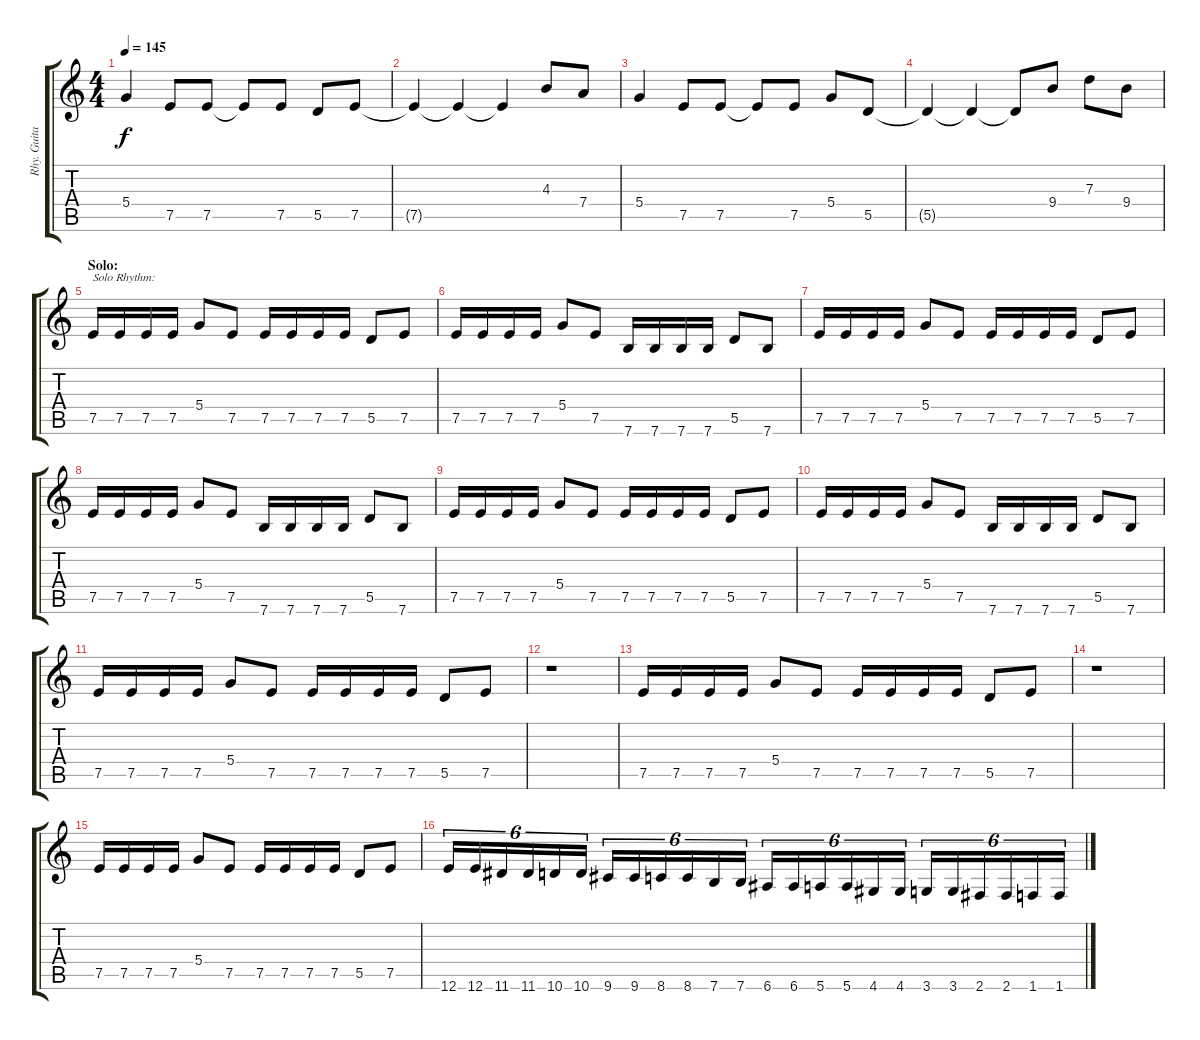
\track ("Rhy. Guitar 2" "Rhy. Guita") {instrument distortionguitar}
\staff {score tabs}
\tuning (E4 B3 G3 D3 A2 E2) {hide}
\ts (4 4)
\tempo 145
\clef g2
\ks c
5.4.4{dy f} 7.5.8 7.5.8 7.5{t}.8 7.5.8 5.5.8 7.5.8 |
7.5{t}.4 7.5{t}.4 7.5{t}.4 4.3.8 7.4.8 |
5.4.4 7.5.8 7.5.8 7.5{t}.8 7.5.8 5.4.8 5.5.8 |
5.5{t}.4 5.5{t}.4 5.5{t}.8 9.4.8 7.3.8 9.4.8 |
\section ("" "Solo:")
7.5.16{txt "Solo Rhythm:"} 7.5.16 7.5.16 7.5.16 5.4.8 7.5.8 7.5.16 7.5.16 7.5.16 7.5.16 5.5.8 7.5.8 |
7.5.16 7.5.16 7.5.16 7.5.16 5.4.8 7.5.8 7.6.16 7.6.16 7.6.16 7.6.16 5.5.8 7.6.8 |
7.5.16 7.5.16 7.5.16 7.5.16 5.4.8 7.5.8 7.5.16 7.5.16 7.5.16 7.5.16 5.5.8 7.5.8 |
7.5.16 7.5.16 7.5.16 7.5.16 5.4.8 7.5.8 7.6.16 7.6.16 7.6.16 7.6.16 5.5.8 7.6.8 |
7.5.16 7.5.16 7.5.16 7.5.16 5.4.8 7.5.8 7.5.16 7.5.16 7.5.16 7.5.16 5.5.8 7.5.8 |
7.5.16 7.5.16 7.5.16 7.5.16 5.4.8 7.5.8 7.6.16 7.6.16 7.6.16 7.6.16 5.5.8 7.6.8 |
7.5.16 7.5.16 7.5.16 7.5.16 5.4.8 7.5.8 7.5.16 7.5.16 7.5.16 7.5.16 5.5.8 7.5.8 |
r.1 |
7.5.16 7.5.16 7.5.16 7.5.16 5.4.8 7.5.8 7.5.16 7.5.16 7.5.16 7.5.16 5.5.8 7.5.8 |
r.1 |
7.5.16 7.5.16 7.5.16 7.5.16 5.4.8 7.5.8 7.5.16 7.5.16 7.5.16 7.5.16 5.5.8 7.5.8 |
12.6.16{tu (6 4)} 12.6.16{tu (6 4)} 11.6.16{tu (6 4)} 11.6.16{tu (6 4)} 10.6.16{tu (6 4)} 10.6.16{tu (6 4)} 9.6.16{tu (6 4)} 9.6.16{tu (6 4)} 8.6.16{tu (6 4)} 8.6.16{tu (6 4)} 7.6.16{tu (6 4)} 7.6.16{tu (6 4)} 6.6.16{tu (6 4)} 6.6.16{tu (6 4)} 5.6.16{tu (6 4)} 5.6.16{tu (6 4)} 4.6.16{tu (6 4)} 4.6.16{tu (6 4)} 3.6.16{tu (6 4)} 3.6.16{tu (6 4)} 2.6.16{tu (6 4)} 2.6.16{tu (6 4)} 1.6.16{tu (6 4)} 1.6.16{tu (6 4)}
